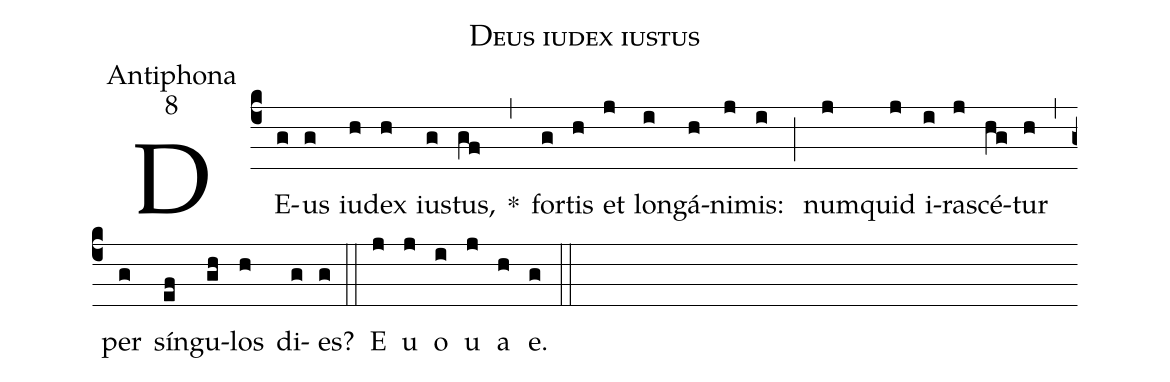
name:Deus iudex iustus;
office-part:Antiphona;
mode:8;
%%
(c4)DE(g)us(g) iu(h)dex(h) ius(g)tus,(gf) *(,) for(g)tis(h) et(j) lon(i)gá(h)ni(j)mis: (i) (;) num(j)quid(j) i(i)ras(j)cé(hg)tur(h) (,) per(g) sín(ef)gu(gh)los(h) di(g)es?(g) (::) E(j) u(j) o(i) u(j) a(h) e.(g) (::)
